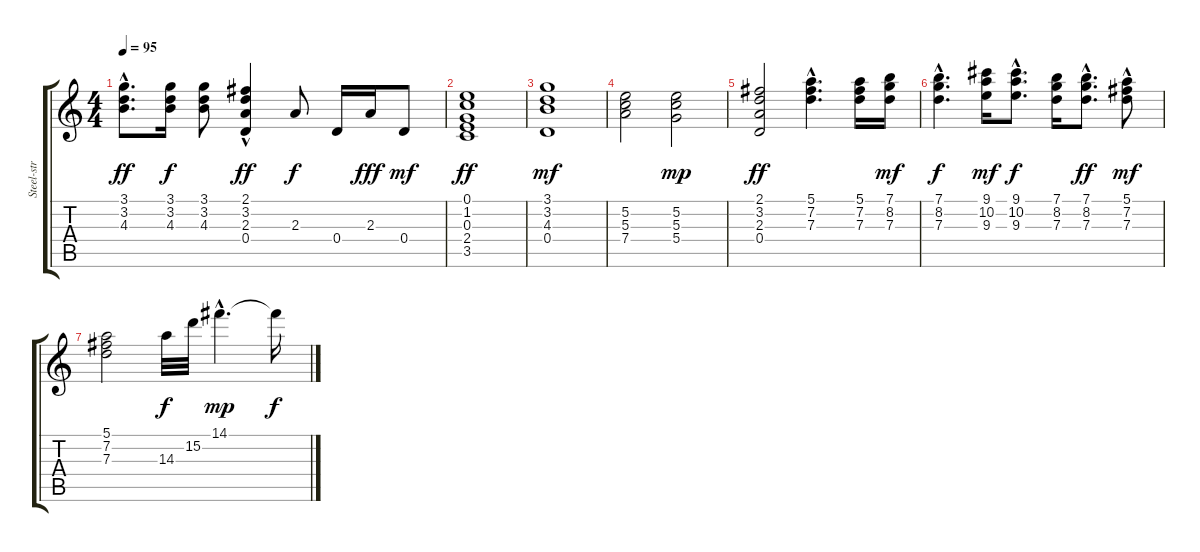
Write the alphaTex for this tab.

\track ("Steel-str guit" "Steel-str ") {instrument acousticguitarsteel}
\staff {score tabs}
\tuning (E4 B3 G3 D3 A2 E2) {hide}
\ts (4 4)
\tempo 95
\clef g2
\ks c
(3.1{hac} 3.2{hac} 4.3).8{d dy ff} (3.1 3.2 4.3).16{dy f} (3.1 3.2 4.3).8 (2.1{hac} 3.2{hac} 2.3{hac} 0.4).4{dy ff} 2.3.8{dy f} 0.4.16 2.3.16{dy fff} 0.4.8{dy mf} |
(0.1 1.2 0.3 2.4 3.5).1{dy ff} |
(3.1 3.2 4.3 0.4).1{dy mf} |
(5.2 5.3 7.4).2 (5.2 5.3 5.4).2{dy mp} |
(2.1 3.2 2.3 0.4).2{dy ff} (5.1{hac} 7.2{hac} 7.3).4{d} (5.1 7.2 7.3).16 (7.1 8.2 7.3).16{dy mf} |
(7.1{hac} 8.2{hac} 7.3{hac}).4{d dy f} (9.1 10.2 9.3).16{dy mf} (9.1{hac} 10.2{hac} 9.3{hac}).8{d dy f} (7.1 8.2 7.3).16 (7.1{hac} 8.2{hac} 7.3{hac}).8{d dy ff} (5.1 7.2 7.3{hac}).8{dy mf} |
(5.1 7.2 7.3).2 14.3.32{dy f} 15.2.32 14.1{hac}.4{d dy mp} 14.1{t}.16{dy f}
